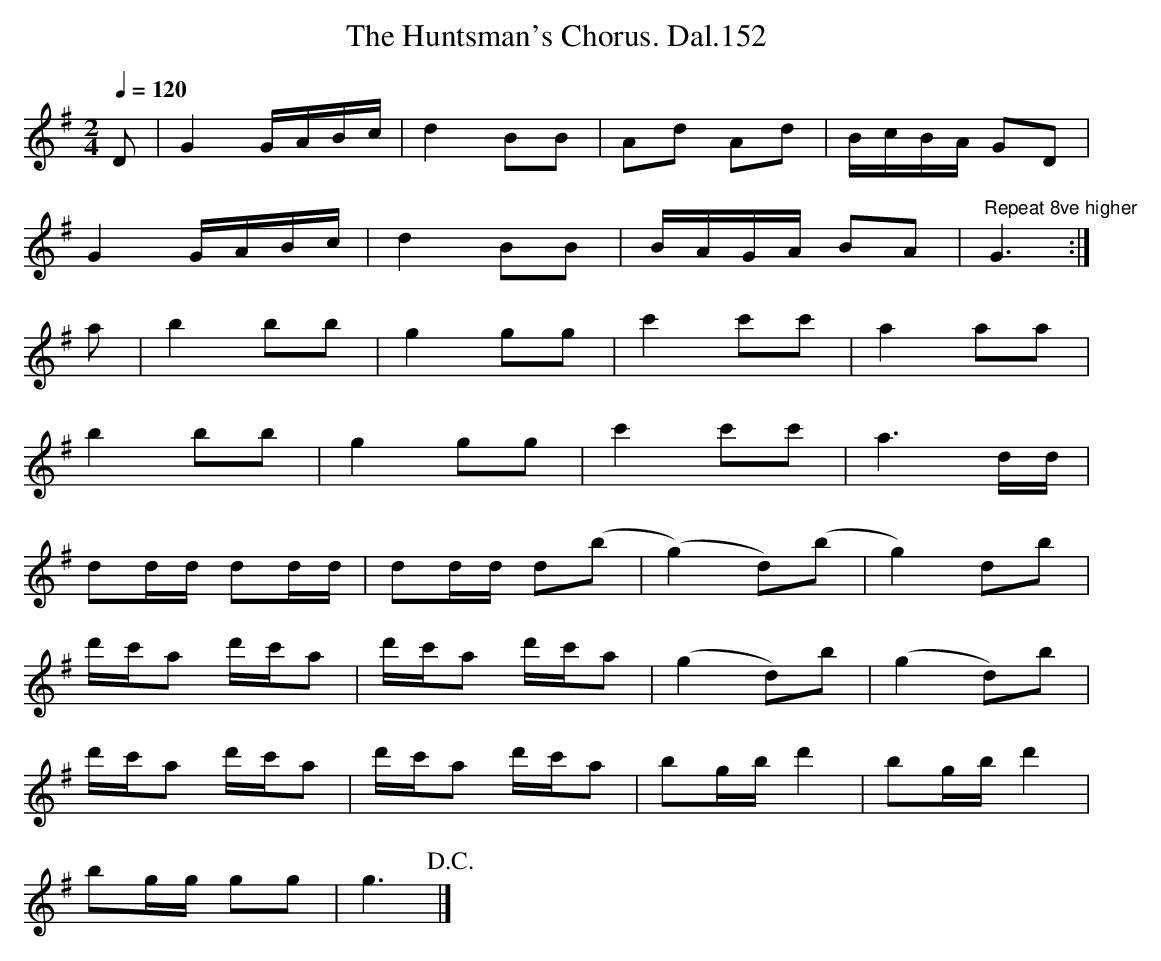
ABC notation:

X:1
T:Huntsman's Chorus. Dal.152, The
M:2/4
L:1/8
Q:1/4=120
K:G
D|G2 G/A/B/c/|d2 BB|Ad Ad|B/c/B/A/ GD|
G2 G/A/B/c/|d2 BB|B/A/G/A/ BA|"Repeat 8ve higher"G3:|
a|b2 bb|g2 gg|c'2 c'c' |a2 aa|
b2 bb|g2 gg|c'2 c'c'|a3 d/d/|
dd/d/ dd/d/|dd/d/ d(b|(g2)d)(b|g2)db|
d'/c'/a d'/c'/a|d'/c'/a d'/c'/a|(g2 d)b|(g2 d)b|
d'/c'/a d'/c'/a|d'/c'/a d'/c'/a|bg/b/ d'2|bg/b/ d'2|
bg/g/ gg|g3 !D.C.!|]
